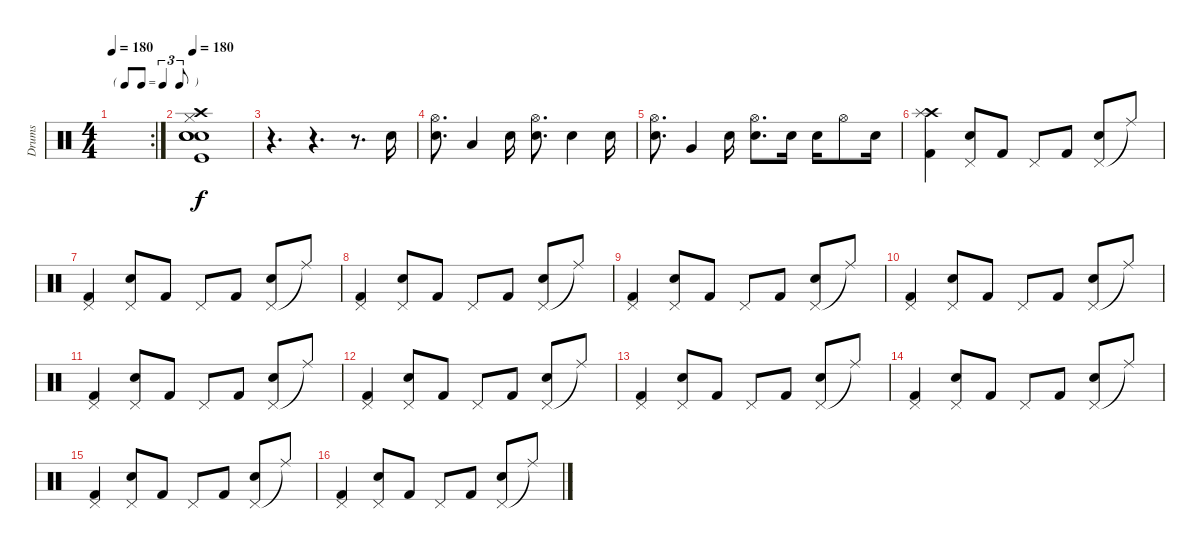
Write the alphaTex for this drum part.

\track ("Drums" "Drums") {instrument percussion}
\staff {score}
\articulation defaults
\rc 2
\ts (4 4)
\tf triplet8th
\tempo 180
\clef neutral
\ks c
|
\tempo 180
("Snare (hit) 2" "Kick (hit)" "Hi-Hat (closed)" "Crash high (hit)" "Snare (hit)" "Electric Snare (hit)").1{dy f} |
r.4{d} r.4{d} r.8{d} "Electric Snare (hit)".16 |
("Hi-Hat (open)" "Electric Snare (hit)").8{d} "Low Tom (hit)".4 "Electric Snare (hit)".16 ("Hi-Hat (open)" "Electric Snare (hit)").8{d} "Electric Snare (hit)".4 "Electric Snare (hit)".16 |
("Hi-Hat (open)" "Electric Snare (hit)").8{d} "Very Low Tom (hit)".4 "Electric Snare (hit)".16 ("Hi-Hat (open)" "Electric Snare (hit)").8{d} "Electric Snare (hit)".16 "Electric Snare (hit)".16 "Hi-Hat (open)".8 "Electric Snare (hit)".16 |
("Crash high (hit)" "Splash (hit)" "Kick (hit) 2").4 ("Pedal Hi-Hat (hit)" "Electric Snare (hit)").8 "Kick (hit) 2".8 "Pedal Hi-Hat (hit)".8 "Kick (hit) 2".8 ("Pedal Hi-Hat (hit)" "Electric Snare (hit)").8 "Ride (middle)"{t}.8 |
("Pedal Hi-Hat (hit)" "Kick (hit) 2").4 ("Pedal Hi-Hat (hit)" "Electric Snare (hit)").8 "Kick (hit) 2".8 "Pedal Hi-Hat (hit)".8 "Kick (hit) 2".8 ("Pedal Hi-Hat (hit)" "Electric Snare (hit)").8 "Ride (middle)"{t}.8 |
("Pedal Hi-Hat (hit)" "Kick (hit) 2").4 ("Pedal Hi-Hat (hit)" "Electric Snare (hit)").8 "Kick (hit) 2".8 "Pedal Hi-Hat (hit)".8 "Kick (hit) 2".8 ("Pedal Hi-Hat (hit)" "Electric Snare (hit)").8 "Ride (middle)"{t}.8 |
("Pedal Hi-Hat (hit)" "Kick (hit) 2").4 ("Pedal Hi-Hat (hit)" "Electric Snare (hit)").8 "Kick (hit) 2".8 "Pedal Hi-Hat (hit)".8 "Kick (hit) 2".8 ("Pedal Hi-Hat (hit)" "Electric Snare (hit)").8 "Ride (middle)"{t}.8 |
("Pedal Hi-Hat (hit)" "Kick (hit) 2").4 ("Pedal Hi-Hat (hit)" "Electric Snare (hit)").8 "Kick (hit) 2".8 "Pedal Hi-Hat (hit)".8 "Kick (hit) 2".8 ("Pedal Hi-Hat (hit)" "Electric Snare (hit)").8 "Ride (middle)"{t}.8 |
("Pedal Hi-Hat (hit)" "Kick (hit) 2").4 ("Pedal Hi-Hat (hit)" "Electric Snare (hit)").8 "Kick (hit) 2".8 "Pedal Hi-Hat (hit)".8 "Kick (hit) 2".8 ("Pedal Hi-Hat (hit)" "Electric Snare (hit)").8 "Ride (middle)"{t}.8 |
("Pedal Hi-Hat (hit)" "Kick (hit) 2").4 ("Pedal Hi-Hat (hit)" "Electric Snare (hit)").8 "Kick (hit) 2".8 "Pedal Hi-Hat (hit)".8 "Kick (hit) 2".8 ("Pedal Hi-Hat (hit)" "Electric Snare (hit)").8 "Ride (middle)"{t}.8 |
("Pedal Hi-Hat (hit)" "Kick (hit) 2").4 ("Pedal Hi-Hat (hit)" "Electric Snare (hit)").8 "Kick (hit) 2".8 "Pedal Hi-Hat (hit)".8 "Kick (hit) 2".8 ("Pedal Hi-Hat (hit)" "Electric Snare (hit)").8 "Ride (middle)"{t}.8 |
("Pedal Hi-Hat (hit)" "Kick (hit) 2").4 ("Pedal Hi-Hat (hit)" "Electric Snare (hit)").8 "Kick (hit) 2".8 "Pedal Hi-Hat (hit)".8 "Kick (hit) 2".8 ("Pedal Hi-Hat (hit)" "Electric Snare (hit)").8 "Ride (middle)"{t}.8 |
("Pedal Hi-Hat (hit)" "Kick (hit) 2").4 ("Pedal Hi-Hat (hit)" "Electric Snare (hit)").8 "Kick (hit) 2".8 "Pedal Hi-Hat (hit)".8 "Kick (hit) 2".8 ("Pedal Hi-Hat (hit)" "Electric Snare (hit)").8 "Ride (middle)"{t}.8 |
("Pedal Hi-Hat (hit)" "Kick (hit) 2").4 ("Pedal Hi-Hat (hit)" "Electric Snare (hit)").8 "Kick (hit) 2".8 "Pedal Hi-Hat (hit)".8 "Kick (hit) 2".8 ("Pedal Hi-Hat (hit)" "Electric Snare (hit)").8 "Ride (middle)"{t}.8
